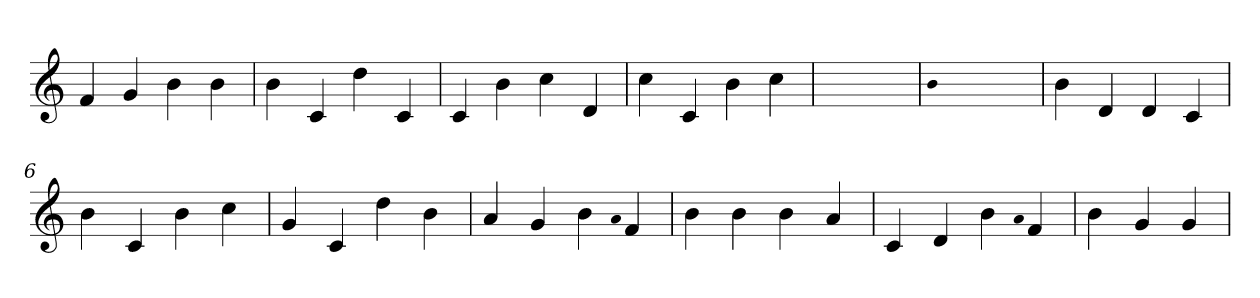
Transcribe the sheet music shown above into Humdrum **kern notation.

**kern
*part1
*staff1
*clefG2
=1
4f
4g
4b
4b
=2
4b
4c
4dd
4c
=3
4c
4b
4cc
4d
=4
4cc
4c
4b
4cc
=5
1ryy
=5
qqb
1ryy
=5
4b
4d
4d
4c
=6
4b
4c
4b
4cc
=7
4g
4c
4dd
4b
=8
4a
4g
4b
qqa
4f
=9
4b
4b
4b
4a
=10
4c
4d
4b
qqa
4f
=11
4b
4g
4g
=
*-
